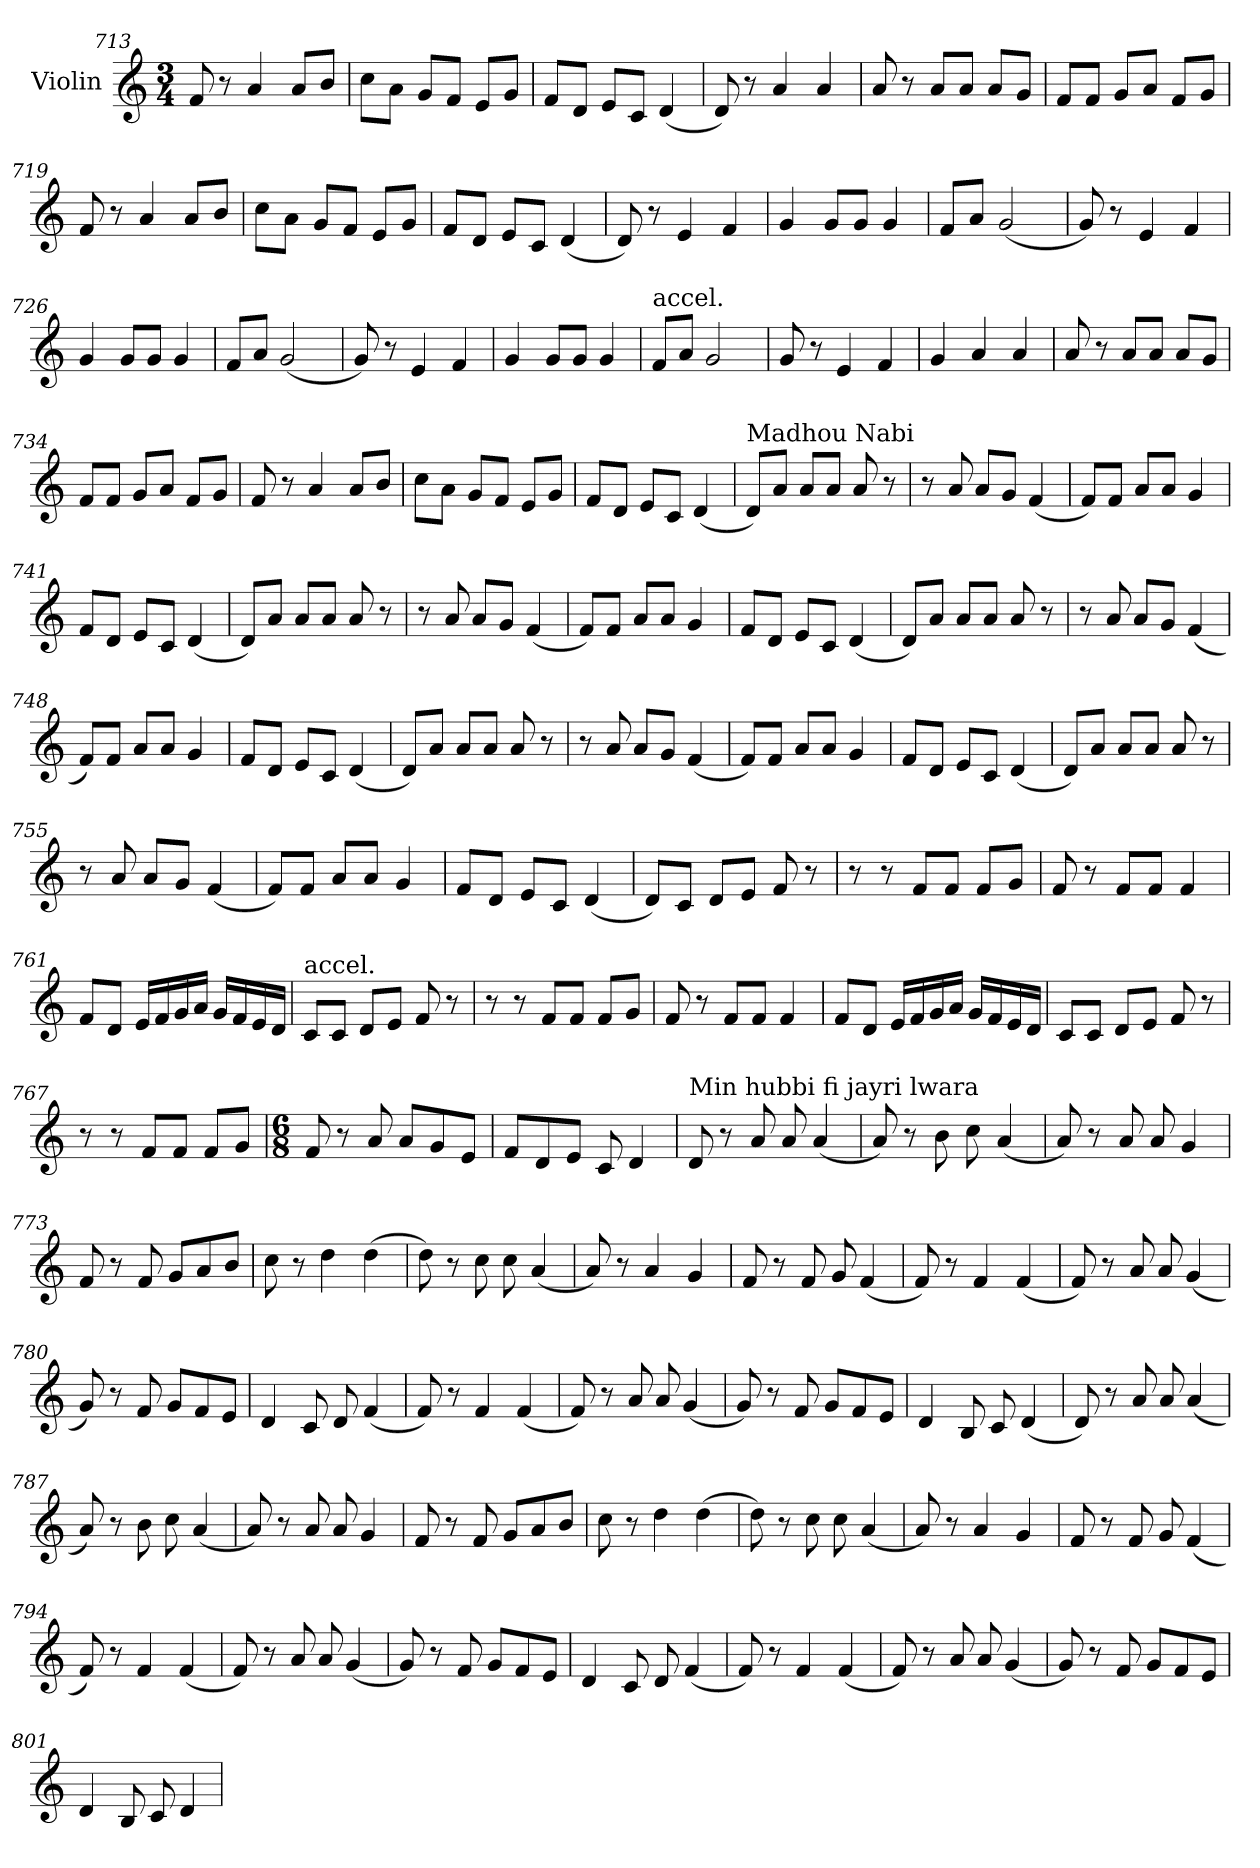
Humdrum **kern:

**kern
*part1
*staff1
*I"Violin
*clefG2
*k[]
*C:
*M3/4
=713
8f/
8r
4a/
8a/L
8b/J
=714
8cc\L
8a\J
8g/L
8f/J
8e/L
8g/J
!!LO:PB:g=z
=715
8f/L
8d/J
8e/L
8c/J
(4d/
=716
8d/)
8r
4a/
4a/
!!LO:PB:g=z
=717
8a/
8r
8a/L
8a/J
8a/L
8g/J
=718
8f/L
8f/J
8g/L
8a/J
8f/L
8g/J
=719
8f/
8r
4a/
8a/L
8b/J
=720
8cc\L
8a\J
8g/L
8f/J
8e/L
8g/J
!!LO:PB:g=z
=721
8f/L
8d/J
8e/L
8c/J
(4d/
=722
8d/)
8r
4e/
4f/
=723
4g/
8g/L
8g/J
4g/
=724
8f/L
8a/J
(2g/
=725
8g/)
8r
4e/
4f/
=726
4g/
8g/L
8g/J
4g/
!!LO:PB:g=z
=727
8f/L
8a/J
(2g/
=728
8g/)
8r
4e/
4f/
=729
4g/
8g/L
8g/J
4g/
!!LO:PB:g=z
=730
!LO:TX:a:t=accel.
8f/L
8a/J
2g/
=731
8g/
8r
4e/
4f/
=732
4g/
4a/
4a/
=733
8a/
8r
8a/L
8a/J
8a/L
8g/J
!!LO:PB:g=z
=734
8f/L
8f/J
8g/L
8a/J
8f/L
8g/J
=735
8f/
8r
4a/
8a/L
8b/J
!!LO:PB:g=z
=736
8cc\L
8a\J
8g/L
8f/J
8e/L
8g/J
=737
8f/L
8d/J
8e/L
8c/J
(4d/
=738
*MM80
!LO:TX:a:t=Madhou Nabi
8d/L)
8a/J
8a/L
8a/J
8a/
8r
=739
8r
8a/
8a/L
8g/J
(4f/
!!LO:PB:g=z
=740
8f/L)
8f/J
8a/L
8a/J
4g/
=741
8f/L
8d/J
8e/L
8c/J
(4d/
!!LO:PB:g=z
=742
8d/L)
8a/J
8a/L
8a/J
8a/
8r
=743
8r
8a/
8a/L
8g/J
(4f/
=744
8f/L)
8f/J
8a/L
8a/J
4g/
=745
8f/L
8d/J
8e/L
8c/J
(4d/
!!LO:PB:g=z
=746
8d/L)
8a/J
8a/L
8a/J
8a/
8r
=747
8r
8a/
8a/L
8g/J
(4f/
!!LO:PB:g=z
=748
8f/L)
8f/J
8a/L
8a/J
4g/
=749
8f/L
8d/J
8e/L
8c/J
(4d/
=750
8d/L)
8a/J
8a/L
8a/J
8a/
8r
=751
8r
8a/
8a/L
8g/J
(4f/
!!LO:PB:g=z
=752
8f/L)
8f/J
8a/L
8a/J
4g/
=753
8f/L
8d/J
8e/L
8c/J
(4d/
!!LO:PB:g=z
=754
8d/L)
8a/J
8a/L
8a/J
8a/
8r
=755
8r
8a/
8a/L
8g/J
(4f/
=756
8f/L)
8f/J
8a/L
8a/J
4g/
=757
8f/L
8d/J
8e/L
8c/J
(4d/
!!LO:PB:g=z
=758
8d/L)
8c/J
8d/L
8e/J
8f/
8r
=759
8r
8r
8f/L
8f/J
8f/L
8g/J
!!LO:PB:g=z
=760
8f/
8r
8f/L
8f/J
4f/
=761
8f/L
8d/J
16e/LL
16f/
16g/
16a/JJ
16g/LL
16f/
16e/
16d/JJ
=762
!LO:TX:a:t=accel.
8c/L
8c/J
8d/L
8e/J
8f/
8r
!!LO:PB:g=z
=763
8r
8r
8f/L
8f/J
8f/L
8g/J
=764
8f/
8r
8f/L
8f/J
4f/
!!LO:PB:g=z
=765
8f/L
8d/J
16e/LL
16f/
16g/
16a/JJ
16g/LL
16f/
16e/
16d/JJ
=766
8c/L
8c/J
8d/L
8e/J
8f/
8r
=767
8r
8r
8f/L
8f/J
8f/L
8g/J
!!LO:PB:g=z
=768
*M6/8
*MM100
8f/
8r
8a/
8a/L
8g/
8e/J
=769
8f/L
8d/
8e/J
8c/
4d/
=770
*MM100
!LO:TX:a:t=Min hubbi fi jayri lwara
8d/
8r
8a/
8a/
(4a/
=771
8a/)
8r
8b\
8cc\
(4a/
=772
8a/)
8r
8a/
8a/
4g/
!!LO:PB:g=z
=773
8f/
8r
8f/
8g/L
8a/
8b/J
=774
8cc\
8r
4dd\
(4dd\
=775
8dd\)
8r
8cc\
8cc\
(4a/
!!LO:PB:g=z
=776
8a/)
8r
4a/
4g/
=777
8f/
8r
8f/
8g/
(4f/
=778
8f/)
8r
4f/
(4f/
!!LO:PB:g=z
=779
8f/)
8r
8a/
8a/
(4g/
=780
8g/)
8r
8f/
8g/L
8f/
8e/J
=781
4d/
8c/
8d/
(4f/
!!LO:PB:g=z
=782
8f/)
8r
4f/
(4f/
=783
8f/)
8r
8a/
8a/
(4g/
=784
8g/)
8r
8f/
8g/L
8f/
8e/J
!!LO:PB:g=z
=785
4d/
8B/
8c/
(4d/
=786
8d/)
8r
8a/
8a/
(4a/
=787
8a/)
8r
8b\
8cc\
(4a/
!!LO:PB:g=z
=788
8a/)
8r
8a/
8a/
4g/
=789
8f/
8r
8f/
8g/L
8a/
8b/J
=790
8cc\
8r
4dd\
(4dd\
!!LO:PB:g=z
=791
8dd\)
8r
8cc\
8cc\
(4a/
=792
8a/)
8r
4a/
4g/
=793
8f/
8r
8f/
8g/
(4f/
!!LO:PB:g=z
=794
8f/)
8r
4f/
(4f/
=795
8f/)
8r
8a/
8a/
(4g/
=796
8g/)
8r
8f/
8g/L
8f/
8e/J
!!LO:PB:g=z
=797
4d/
8c/
8d/
(4f/
=798
8f/)
8r
4f/
(4f/
=799
8f/)
8r
8a/
8a/
(4g/
!!LO:PB:g=z
=800
8g/)
8r
8f/
8g/L
8f/
8e/J
=801
4d/
8B/
8c/
4d/
=
*-
